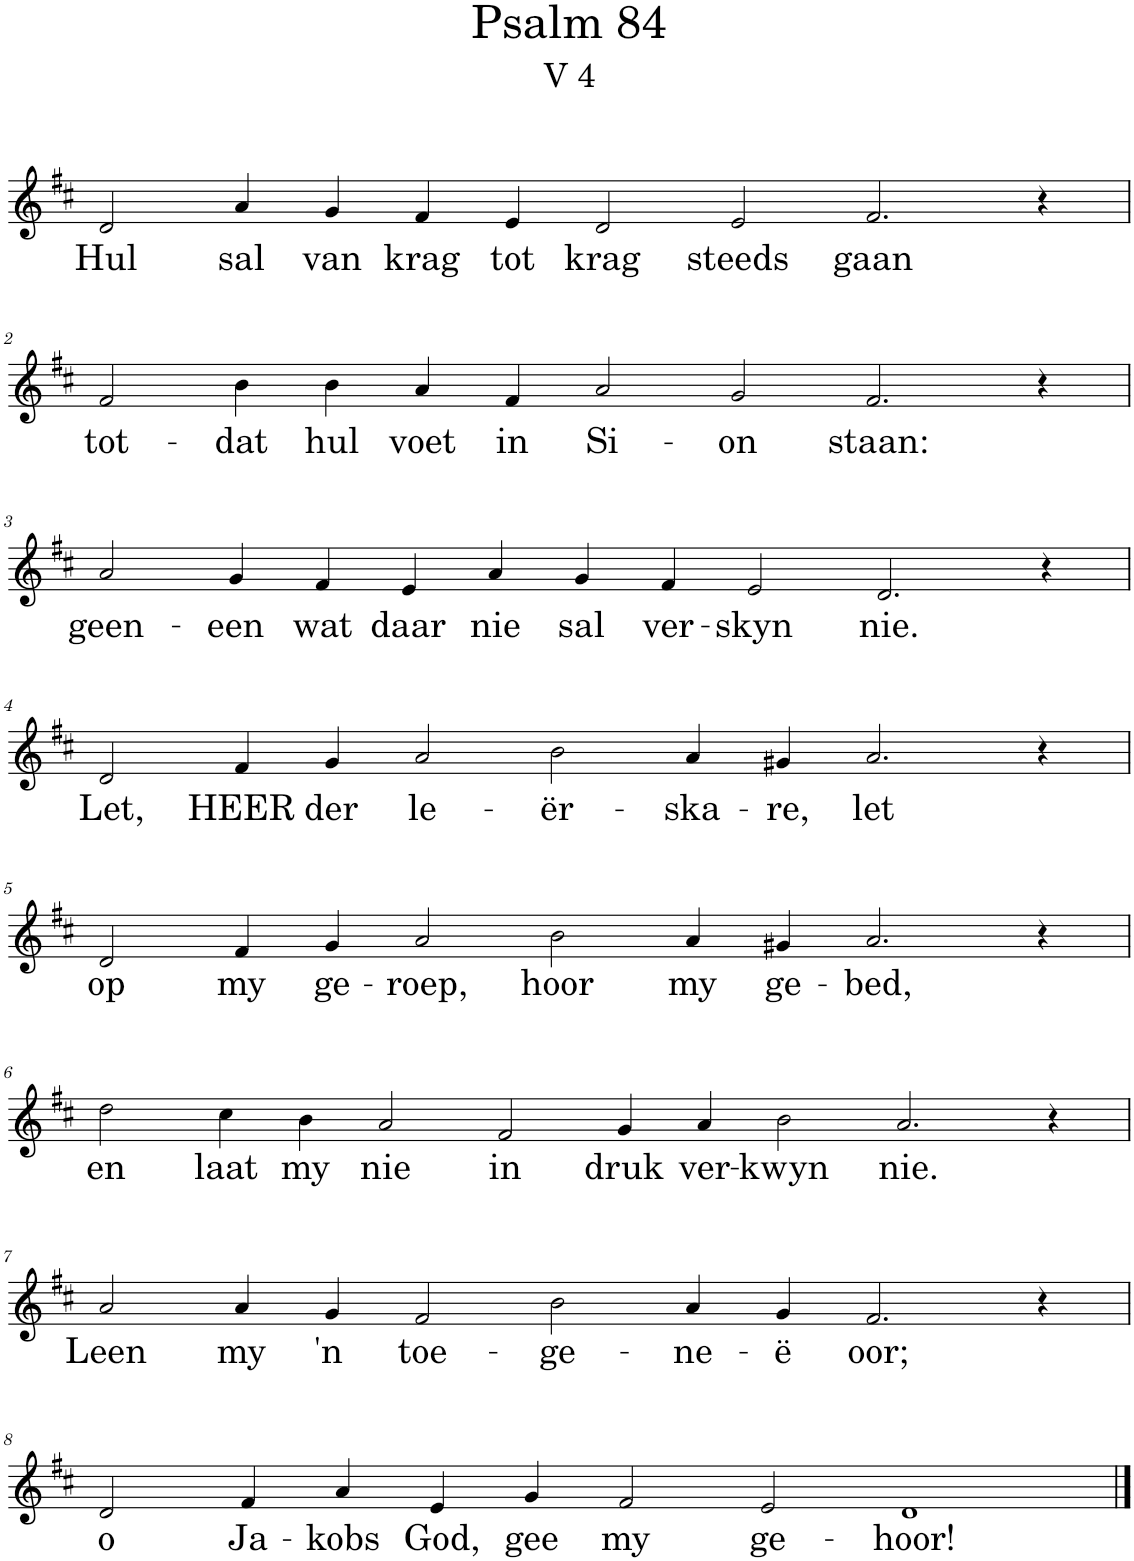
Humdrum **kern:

**kern	**text
*part1	*part1
*staff1	*staff1
*I"Pipe Organ	*
*I'Org.	*
*clefG2	*
*k[f#c#]	*
*M14/4	*
=1	=1
!	!LO:LY:b
2d/	Hul
!	!LO:LY:b
4a/	sal
!	!LO:LY:b
4g/	van
!	!LO:LY:b
4f#/	krag
!	!LO:LY:b
4e/	tot
!	!LO:LY:b
2d/	krag
!	!LO:LY:b
2e/	steeds
!	!LO:LY:b
2.f#/	gaan
4r	.
!!LO:LB:g=z
=2	=2
!	!LO:LY:b
2f#/	tot-
!	!LO:LY:b
4b\	-dat
!	!LO:LY:b
4b\	hul
!	!LO:LY:b
4a/	voet
!	!LO:LY:b
4f#/	in
!	!LO:LY:b
2a/	Si-
!	!LO:LY:b
2g/	-on
!	!LO:LY:b
2.f#/	staan:
4r	.
!!LO:LB:g=z
=3	=3
!	!LO:LY:b
2a/	geen-
!	!LO:LY:b
4g/	-een
!	!LO:LY:b
4f#/	wat
!	!LO:LY:b
4e/	daar
!	!LO:LY:b
4a/	nie
!	!LO:LY:b
4g/	sal
!	!LO:LY:b
4f#/	ver-
!	!LO:LY:b
2e/	-skyn
!	!LO:LY:b
2.d/	nie.
4r	.
!!LO:LB:g=z
=4	=4
!	!LO:LY:b
2d/	Let,
!	!LO:LY:b
4f#/	HEER
!	!LO:LY:b
4g/	der
!	!LO:LY:b
2a/	le-
!	!LO:LY:b
2b\	-ër-
!	!LO:LY:b
4a/	-ska-
!	!LO:LY:b
4g#X/	-re,
!	!LO:LY:b
2.a/	let
4r	.
!!LO:LB:g=z
=5	=5
!	!LO:LY:b
2d/	op
!	!LO:LY:b
4f#/	my
!	!LO:LY:b
4g/	ge-
!	!LO:LY:b
2a/	-roep,
!	!LO:LY:b
2b\	hoor
!	!LO:LY:b
4a/	my
!	!LO:LY:b
4g#X/	ge-
!	!LO:LY:b
2.a/	-bed,
4r	.
!!LO:LB:g=z
=6	=6
*M16/4	*
!	!LO:LY:b
2dd\	en
!	!LO:LY:b
4cc#\	laat
!	!LO:LY:b
4b\	my
!	!LO:LY:b
2a/	nie
!	!LO:LY:b
2f#/	in
!	!LO:LY:b
4g/	druk
!	!LO:LY:b
4a/	ver-
!	!LO:LY:b
2b\	-kwyn
!	!LO:LY:b
2.a/	nie.
4r	.
!!LO:LB:g=z
=7	=7
*M14/4	*
!	!LO:LY:b
2a/	Leen
!	!LO:LY:b
4a/	my
!	!LO:LY:b
4g/	'n
!	!LO:LY:b
2f#/	toe-
!	!LO:LY:b
2b\	-ge-
!	!LO:LY:b
4a/	-ne-
!	!LO:LY:b
4g/	-ë
!	!LO:LY:b
2.f#/	oor;
4r	.
!!LO:LB:g=z
=8	=8
!	!LO:LY:b
2d/	o
!	!LO:LY:b
4f#/	Ja-
!	!LO:LY:b
4a/	-kobs
!	!LO:LY:b
4e/	God,
!	!LO:LY:b
4g/	gee
!	!LO:LY:b
2f#/	my
!	!LO:LY:b
2e/	ge-
!	!LO:LY:b
1d	-hoor!
==	==
*-	*-
